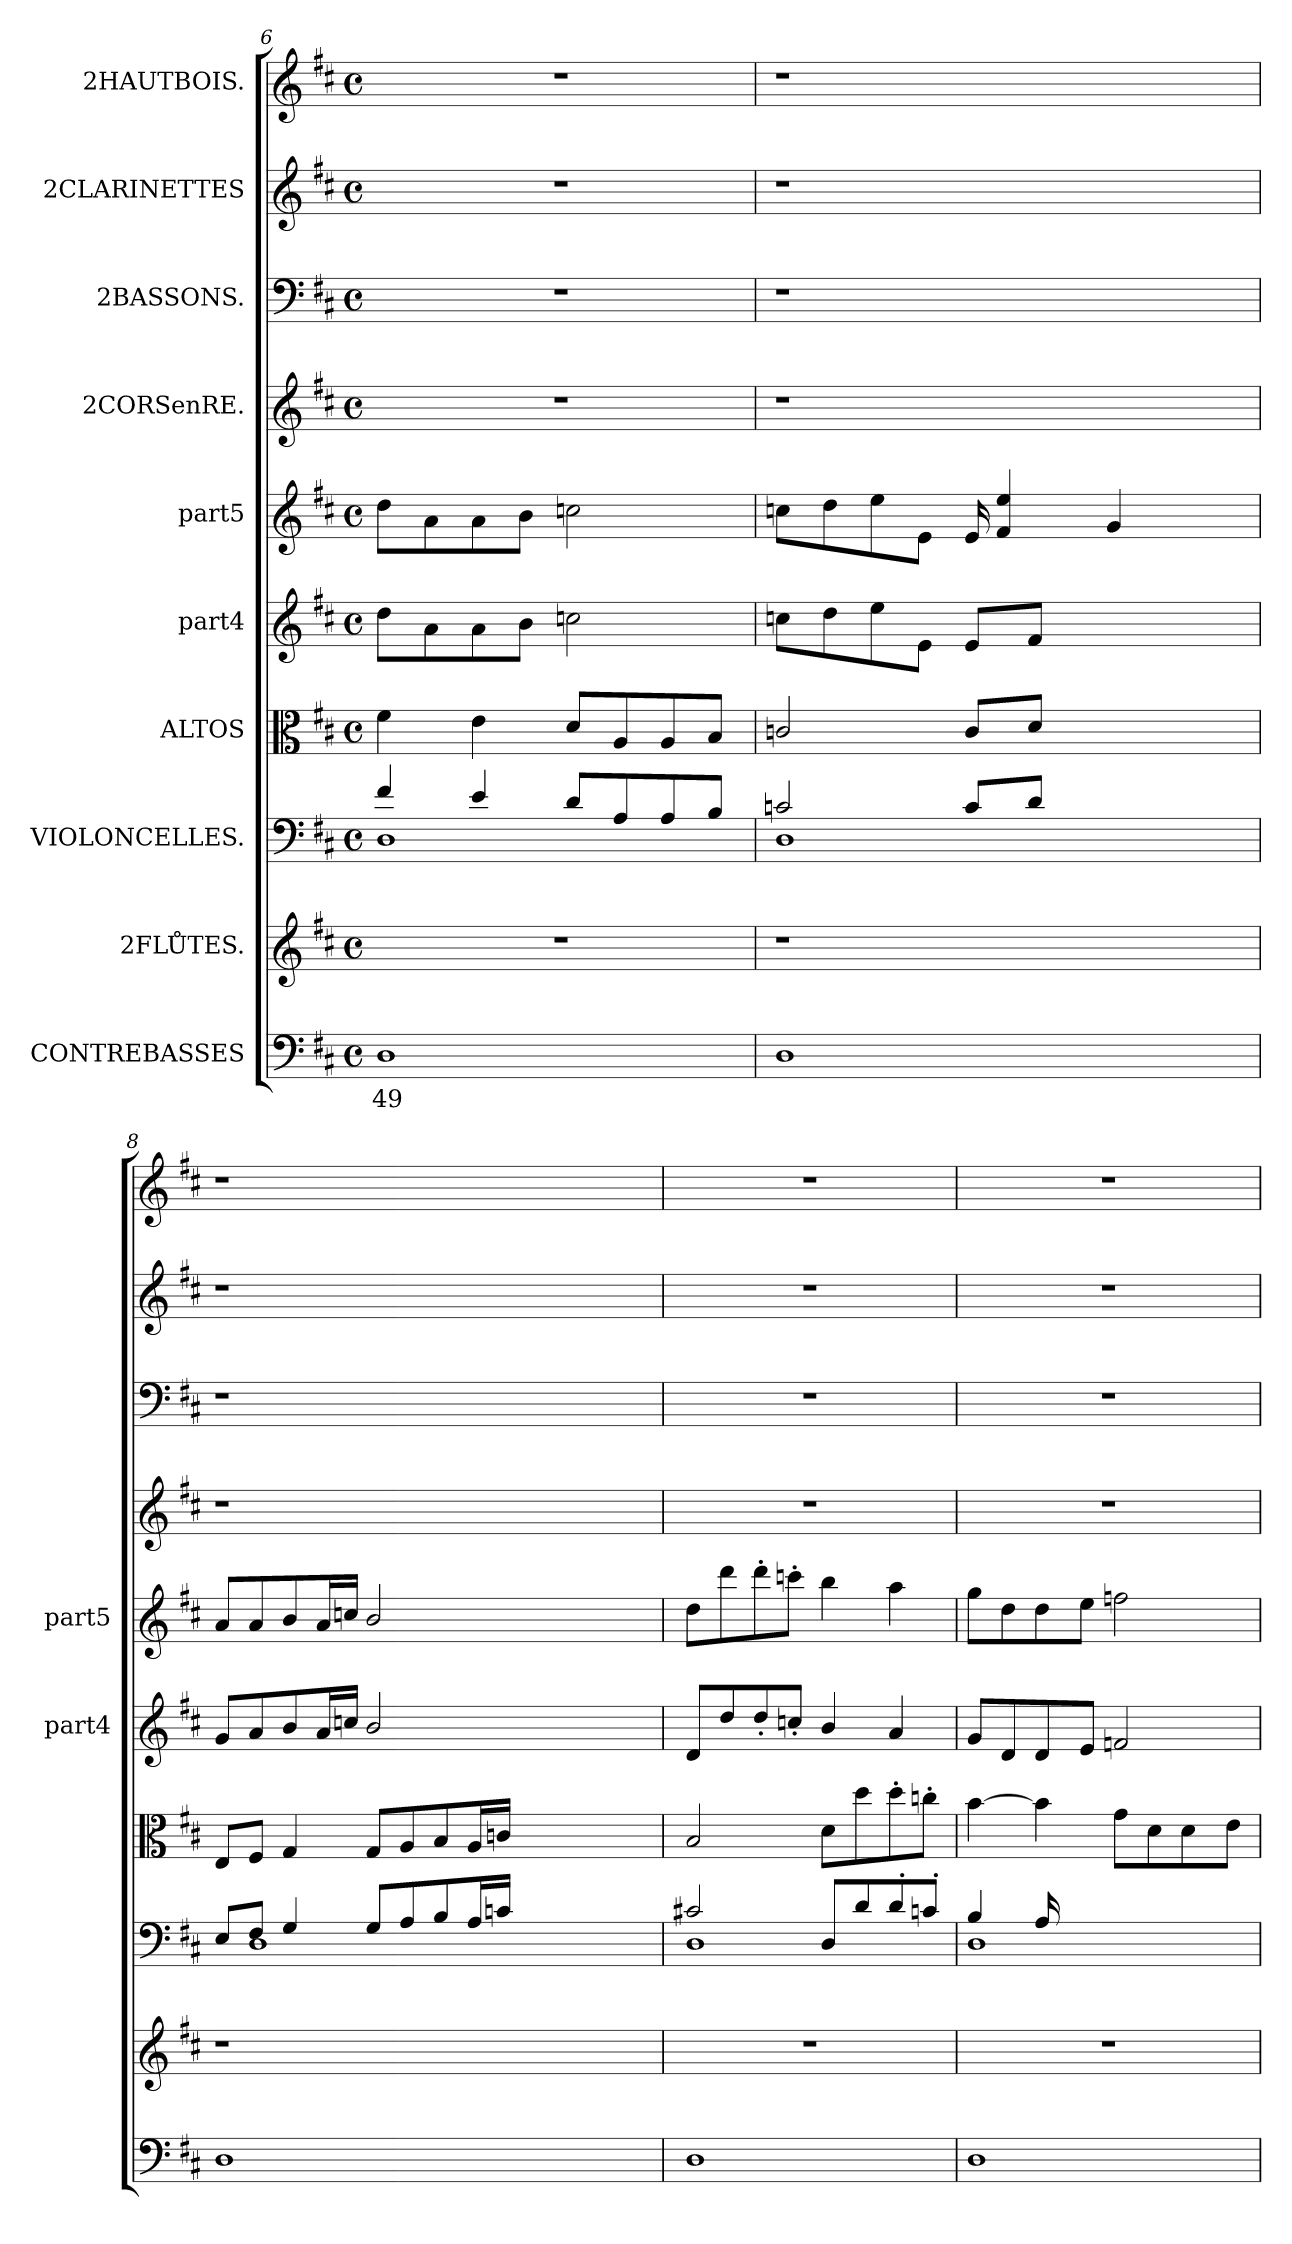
**kern	**text	**kern	**kern	**kern	**kern	**kern	**kern	**kern	**kern	**kern
*part10	*part10	*part9	*part8	*part7	*part6	*part5	*part4	*part3	*part2	*part1
*staff10	*staff10	*staff9	*staff8	*staff7	*staff6	*staff5	*staff4	*staff3	*staff2	*staff1
*I"CONTREBASSES	*	*I"2FLŮTES.	*I"VIOLONCELLES.	*I"ALTOS	*I"part4	*I"part5	*I"2CORSenRE.	*I"2BASSONS.	*I"2CLARINETTES	*I"2HAUTBOIS.
*	*	*	*	*	*I'part4	*I'part5	*	*	*	*
*clefF4	*	*clefG2	*clefF4	*clefC3	*clefG2	*clefG2	*clefG2	*clefF4	*clefG2	*clefG2
*k[f#c#]	*	*k[f#c#]	*k[f#c#]	*k[f#c#]	*k[f#c#]	*k[f#c#]	*k[f#c#]	*k[f#c#]	*k[f#c#]	*k[f#c#]
*M4/4	*	*M4/4	*M4/4	*M4/4	*M4/4	*M4/4	*M4/4	*M4/4	*M4/4	*M4/4
*met(c)	*	*met(c)	*met(c)	*met(c)	*met(c)	*met(c)	*met(c)	*met(c)	*met(c)	*met(c)
=6	=6	=6	=6	=6	=6	=6	=6	=6	=6	=6
*	*	*	*^	*	*	*	*	*	*	*
1Di/	49	1r	4f#i/	1Dj/	4f#i\	8ddi\L	8ddi\L	1r	1r	1r	1r
.	.	.	.	.	.	8ai\	8ai\	.	.	.	.
.	.	.	4ei/	.	4ei\	8ai\	8ai\	.	.	.	.
.	.	.	.	.	.	8bi\J	8bi\J	.	.	.	.
.	.	.	8di/L	.	8di/L	2ccni\	2ccni\	.	.	.	.
.	.	.	8Ai/	.	8Ai/	.	.	.	.	.	.
.	.	.	8Ai/	.	8Ai/	.	.	.	.	.	.
.	.	.	8Bi/J	.	8Bi/J	.	.	.	.	.	.
=7	=7	=7	=7	=7	=7	=7	=7	=7	=7	=7	=7
1Di/	.	1r	2cni/	1Dj/	2cni/	8ccni\L	8ccni\L	1r	1r	1r	1r
.	.	.	.	.	.	8ddi\	8ddi\	.	.	.	.
.	.	.	.	.	.	8eei\	8eei\	.	.	.	.
.	.	.	.	.	.	8ei\J	8ei\J	.	.	.	.
.	.	.	8ci/L	.	8ci/L	8ei/L	16ei/	.	.	.	.
.	.	.	.	.	.	.	4eei/ 4f#i/	.	.	.	.
.	.	.	8di/J	.	8di/J	8f#i/J	.	.	.	.	.
.	.	.	4ryy	.	4ryy	4ryy	.	.	.	.	.
.	.	.	.	.	.	.	4gZ/	.	.	.	.
4ryy	.	4ryy	4ryy	4ryy	4ryy	4ryy	.	4ryy	4ryy	4ryy	4ryy
.	.	.	.	.	.	.	8.ryy	.	.	.	.
=8	=8	=8	=8	=8	=8	=8	=8	=8	=8	=8	=8
1Di/	.	1r	8Ei/L	8ryy	8Ei/L	8gi/L	8ai/L	1r	1r	1r	1r
.	.	.	8F#i/J	1DV/	8F#i/J	8ai/	8ai/	.	.	.	.
.	.	.	4Gi/	.	4Gi/	8bi/	8bi/	.	.	.	.
.	.	.	.	.	.	16ai/L	16ai/L	.	.	.	.
.	.	.	.	.	.	16ccni/JJ	16ccni/JJ	.	.	.	.
.	.	.	8Gi/L	.	8Gi/L	2bi/	2bi/	.	.	.	.
.	.	.	8Ai/	.	8Ai/	.	.	.	.	.	.
.	.	.	8Bi/	.	8Bi/	.	.	.	.	.	.
.	.	.	16Ai/L	.	16Ai/L	.	.	.	.	.	.
.	.	.	16cni/JJ	.	16cni/JJ	.	.	.	.	.	.
1ryy	.	1ryy	1ryy	.	1ryy	1ryy	1ryy	1ryy	1ryy	1ryy	1ryy
.	.	.	.	2..ryy	.	.	.	.	.	.	.
=9	=9	=9	=9	=9	=9	=9	=9	=9	=9	=9	=9
1Di/	.	1r	2c#Xi/	1Dj/	2Bi/	8di/L	8ddi\L	1r	1r	1r	1r
.	.	.	.	.	.	8ddi/	8dddi\	.	.	.	.
.	.	.	.	.	.	8dd'<i/	8ddd'>i\	.	.	.	.
.	.	.	.	.	.	8ccn'<i/J	8cccn'>i\J	.	.	.	.
.	.	.	8Di/L	.	8di\L	4bi/	4bbi\	.	.	.	.
.	.	.	8di/	.	8ddi\	.	.	.	.	.	.
.	.	.	8d'<'<i/	.	8dd'>i\	4ai/	4aai\	.	.	.	.
.	.	.	8cn'<i/J	.	8ccn'>i\J	.	.	.	.	.	.
!!LO:PB:g=z
=10	=10	=10	=10	=10	=10	=10	=10	=10	=10	=10	=10
1Di/	.	1r	4Bi/	1Dj/	[4bi\	8gi/L	8ggi\L	1r	1r	1r	1r
.	.	.	.	.	.	8di/	8ddi\	.	.	.	.
.	.	.	16Ai/	.	4bi\]	8di/	8ddi\	.	.	.	.
.	.	.	2ryy	.	.	.	.	.	.	.	.
.	.	.	.	.	.	8ei/J	8eei\J	.	.	.	.
.	.	.	.	.	8gi\L	2fni/	2ffni\	.	.	.	.
.	.	.	.	.	8di\	.	.	.	.	.	.
.	.	.	.	.	8di\	.	.	.	.	.	.
.	.	.	8.ryy	.	.	.	.	.	.	.	.
.	.	.	.	.	8ei\J	.	.	.	.	.	.
*	*	*	*v	*v	*	*	*	*	*	*	*
=	=	=	=	=	=	=	=	=	=	=
*-	*-	*-	*-	*-	*-	*-	*-	*-	*-	*-
